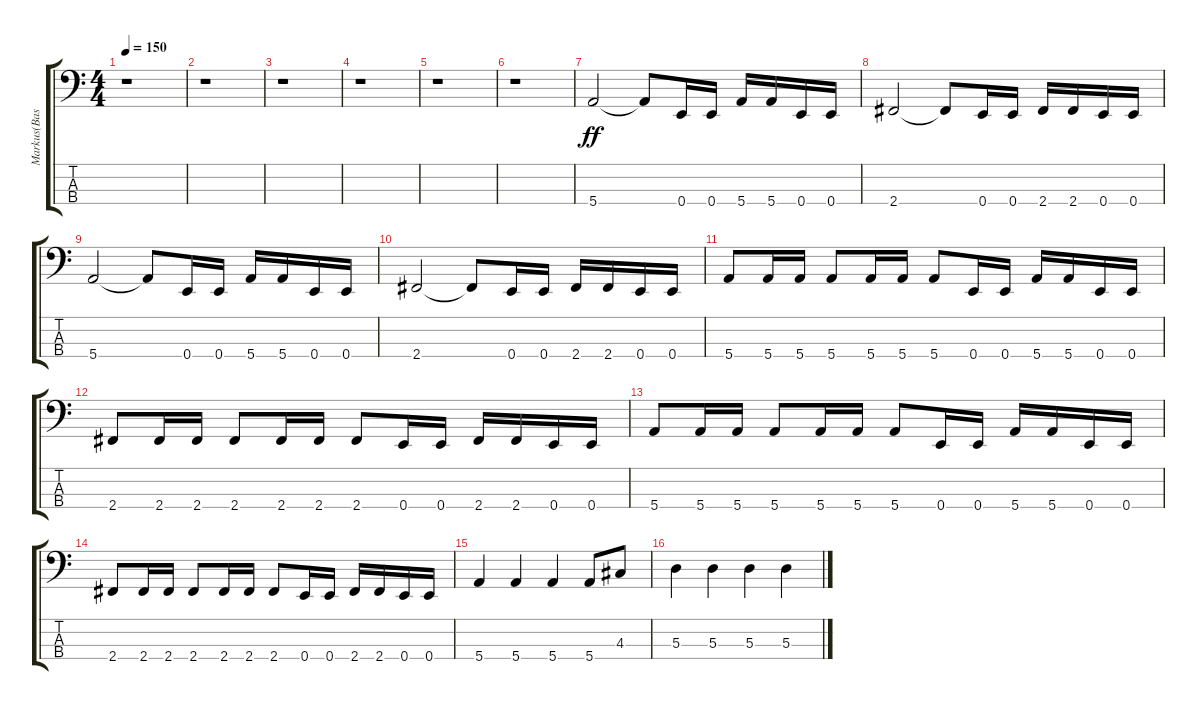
\track ("Markus(Bass)" "Markus(Bas") {instrument electricbassfinger}
\staff {score tabs}
\tuning (G2 D2 A1 E1) {hide}
\ts (4 4)
\tempo 150
\clef f4
\ks c
r.1{dy ff instrument electricbassfinger} |
r.1 |
r.1 |
r.1 |
r.1 |
r.1 |
5.4.2 5.4{t}.8 0.4.16 0.4.16 5.4.16 5.4.16 0.4.16 0.4.16 |
2.4.2 2.4{t}.8 0.4.16 0.4.16 2.4.16 2.4.16 0.4.16 0.4.16 |
5.4.2 5.4{t}.8 0.4.16 0.4.16 5.4.16 5.4.16 0.4.16 0.4.16 |
2.4.2 2.4{t}.8 0.4.16 0.4.16 2.4.16 2.4.16 0.4.16 0.4.16 |
5.4.8 5.4.16 5.4.16 5.4.8 5.4.16 5.4.16 5.4.8 0.4.16 0.4.16 5.4.16 5.4.16 0.4.16 0.4.16 |
2.4.8 2.4.16 2.4.16 2.4.8 2.4.16 2.4.16 2.4.8 0.4.16 0.4.16 2.4.16 2.4.16 0.4.16 0.4.16 |
5.4.8 5.4.16 5.4.16 5.4.8 5.4.16 5.4.16 5.4.8 0.4.16 0.4.16 5.4.16 5.4.16 0.4.16 0.4.16 |
2.4.8 2.4.16 2.4.16 2.4.8 2.4.16 2.4.16 2.4.8 0.4.16 0.4.16 2.4.16 2.4.16 0.4.16 0.4.16 |
5.4.4 5.4.4 5.4.4 5.4.8 4.3.8 |
5.3.4 5.3.4 5.3.4 5.3.4
